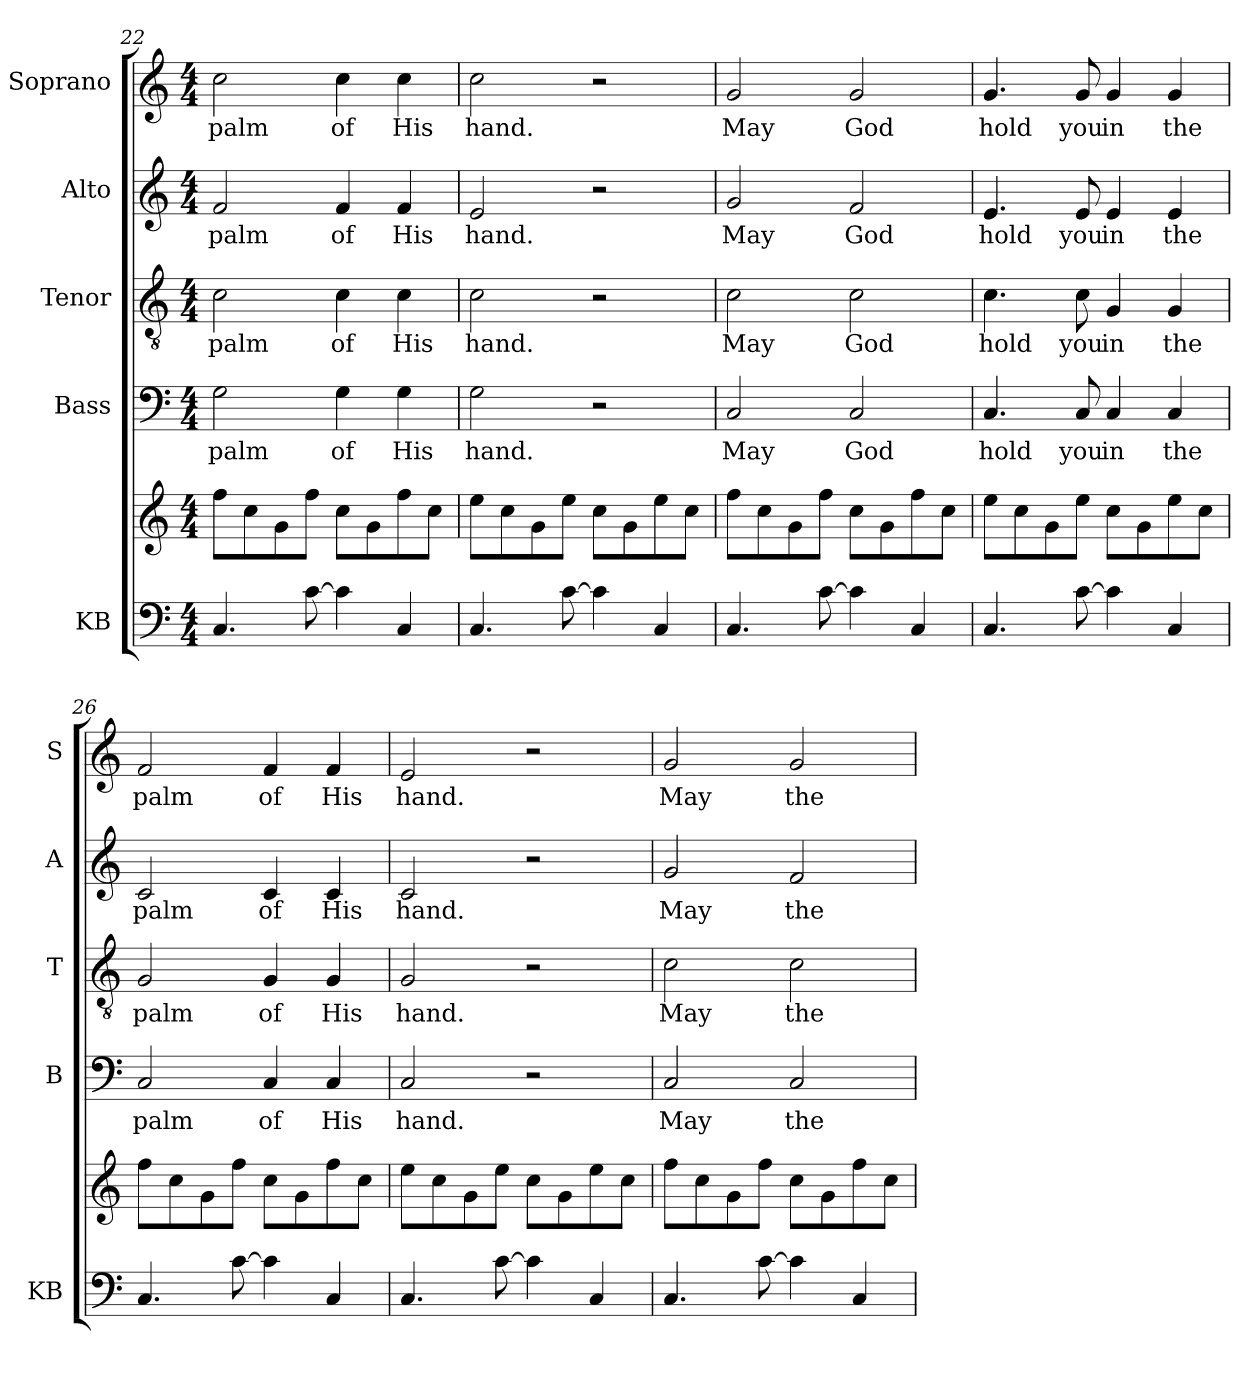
**kern	**kern	**kern	**text	**kern	**text	**kern	**text	**kern	**text
*part5	*part5	*part4	*part4	*part3	*part3	*part2	*part2	*part1	*part1
*staff6	*staff5	*staff4	*staff4	*staff3	*staff3	*staff2	*staff2	*staff1	*staff1
*I"KB	*	*I"Bass	*	*I"Tenor	*	*I"Alto	*	*I"Soprano	*
*I'KB	*	*I'B	*	*I'T	*	*I'A	*	*I'S	*
*clefF4	*clefG2	*clefF4	*	*clefGv2	*	*clefG2	*	*clefG2	*
*k[]	*k[]	*k[]	*	*k[]	*	*k[]	*	*k[]	*
*C:	*C:	*C:	*	*C:	*	*C:	*	*C:	*
*M4/4	*M4/4	*M4/4	*	*M4/4	*	*M4/4	*	*M4/4	*
=22	=22	=22	=22	=22	=22	=22	=22	=22	=22
!	!	!	!LO:LY:b	!	!LO:LY:b	!	!LO:LY:b	!	!LO:LY:b
4.C/	8ff\L	2G\	palm	2c\	palm	2f/	palm	2cc\	palm
.	8cc\	.	.	.	.	.	.	.	.
.	8g\	.	.	.	.	.	.	.	.
[8c\	8ff\J	.	.	.	.	.	.	.	.
!	!	!	!LO:LY:b	!	!LO:LY:b	!	!LO:LY:b	!	!LO:LY:b
4c\]	8cc\L	4G\	of	4c\	of	4f/	of	4cc\	of
.	8g\	.	.	.	.	.	.	.	.
!	!	!	!LO:LY:b	!	!LO:LY:b	!	!LO:LY:b	!	!LO:LY:b
4C/	8ff\	4G\	His	4c\	His	4f/	His	4cc\	His
.	8cc\J	.	.	.	.	.	.	.	.
=23	=23	=23	=23	=23	=23	=23	=23	=23	=23
!	!	!	!LO:LY:b	!	!LO:LY:b	!	!LO:LY:b	!	!LO:LY:b
4.C/	8ee\L	2G\	hand.	2c\	hand.	2e/	hand.	2cc\	hand.
.	8cc\	.	.	.	.	.	.	.	.
.	8g\	.	.	.	.	.	.	.	.
[8c\	8ee\J	.	.	.	.	.	.	.	.
4c\]	8cc\L	2r	.	2r	.	2r	.	2r	.
.	8g\	.	.	.	.	.	.	.	.
4C/	8ee\	.	.	.	.	.	.	.	.
.	8cc\J	.	.	.	.	.	.	.	.
!!LO:PB:g=z
=24	=24	=24	=24	=24	=24	=24	=24	=24	=24
!	!	!	!LO:LY:b	!	!LO:LY:b	!	!LO:LY:b	!	!LO:LY:b
4.C/	8ff\L	2C/	May	2c\	May	2g/	May	2g/	May
.	8cc\	.	.	.	.	.	.	.	.
.	8g\	.	.	.	.	.	.	.	.
[8c\	8ff\J	.	.	.	.	.	.	.	.
!	!	!	!LO:LY:b	!	!LO:LY:b	!	!LO:LY:b	!	!LO:LY:b
4c\]	8cc\L	2C/	God	2c\	God	2f/	God	2g/	God
.	8g\	.	.	.	.	.	.	.	.
4C/	8ff\	.	.	.	.	.	.	.	.
.	8cc\J	.	.	.	.	.	.	.	.
=25	=25	=25	=25	=25	=25	=25	=25	=25	=25
!	!	!	!LO:LY:b	!	!LO:LY:b	!	!LO:LY:b	!	!LO:LY:b
4.C/	8ee\L	4.C/	hold	4.c\	hold	4.e/	hold	4.g/	hold
.	8cc\	.	.	.	.	.	.	.	.
.	8g\	.	.	.	.	.	.	.	.
!	!	!	!LO:LY:b	!	!LO:LY:b	!	!LO:LY:b	!	!LO:LY:b
[8c\	8ee\J	8C/	you	8c\	you	8e/	you	8g/	you
!	!	!	!LO:LY:b	!	!LO:LY:b	!	!LO:LY:b	!	!LO:LY:b
4c\]	8cc\L	4C/	in	4G/	in	4e/	in	4g/	in
.	8g\	.	.	.	.	.	.	.	.
!	!	!	!LO:LY:b	!	!LO:LY:b	!	!LO:LY:b	!	!LO:LY:b
4C/	8ee\	4C/	the	4G/	the	4e/	the	4g/	the
.	8cc\J	.	.	.	.	.	.	.	.
=26	=26	=26	=26	=26	=26	=26	=26	=26	=26
!	!	!	!LO:LY:b	!	!LO:LY:b	!	!LO:LY:b	!	!LO:LY:b
4.C/	8ff\L	2C/	palm	2G/	palm	2c/	palm	2f/	palm
.	8cc\	.	.	.	.	.	.	.	.
.	8g\	.	.	.	.	.	.	.	.
[8c\	8ff\J	.	.	.	.	.	.	.	.
!	!	!	!LO:LY:b	!	!LO:LY:b	!	!LO:LY:b	!	!LO:LY:b
4c\]	8cc\L	4C/	of	4G/	of	4c/	of	4f/	of
.	8g\	.	.	.	.	.	.	.	.
!	!	!	!LO:LY:b	!	!LO:LY:b	!	!LO:LY:b	!	!LO:LY:b
4C/	8ff\	4C/	His	4G/	His	4c/	His	4f/	His
.	8cc\J	.	.	.	.	.	.	.	.
=27	=27	=27	=27	=27	=27	=27	=27	=27	=27
!	!	!	!LO:LY:b	!	!LO:LY:b	!	!LO:LY:b	!	!LO:LY:b
4.C/	8ee\L	2C/	hand.	2G/	hand.	2c/	hand.	2e/	hand.
.	8cc\	.	.	.	.	.	.	.	.
.	8g\	.	.	.	.	.	.	.	.
[8c\	8ee\J	.	.	.	.	.	.	.	.
4c\]	8cc\L	2r	.	2r	.	2r	.	2r	.
.	8g\	.	.	.	.	.	.	.	.
4C/	8ee\	.	.	.	.	.	.	.	.
.	8cc\J	.	.	.	.	.	.	.	.
=28	=28	=28	=28	=28	=28	=28	=28	=28	=28
!	!	!	!LO:LY:b	!	!LO:LY:b	!	!LO:LY:b	!	!LO:LY:b
4.C/	8ff\L	2C/	May	2c\	May	2g/	May	2g/	May
.	8cc\	.	.	.	.	.	.	.	.
.	8g\	.	.	.	.	.	.	.	.
[8c\	8ff\J	.	.	.	.	.	.	.	.
!	!	!	!LO:LY:b	!	!LO:LY:b	!	!LO:LY:b	!	!LO:LY:b
4c\]	8cc\L	2C/	the	2c\	the	2f/	the	2g/	the
.	8g\	.	.	.	.	.	.	.	.
4C/	8ff\	.	.	.	.	.	.	.	.
.	8cc\J	.	.	.	.	.	.	.	.
=	=	=	=	=	=	=	=	=	=
*-	*-	*-	*-	*-	*-	*-	*-	*-	*-
